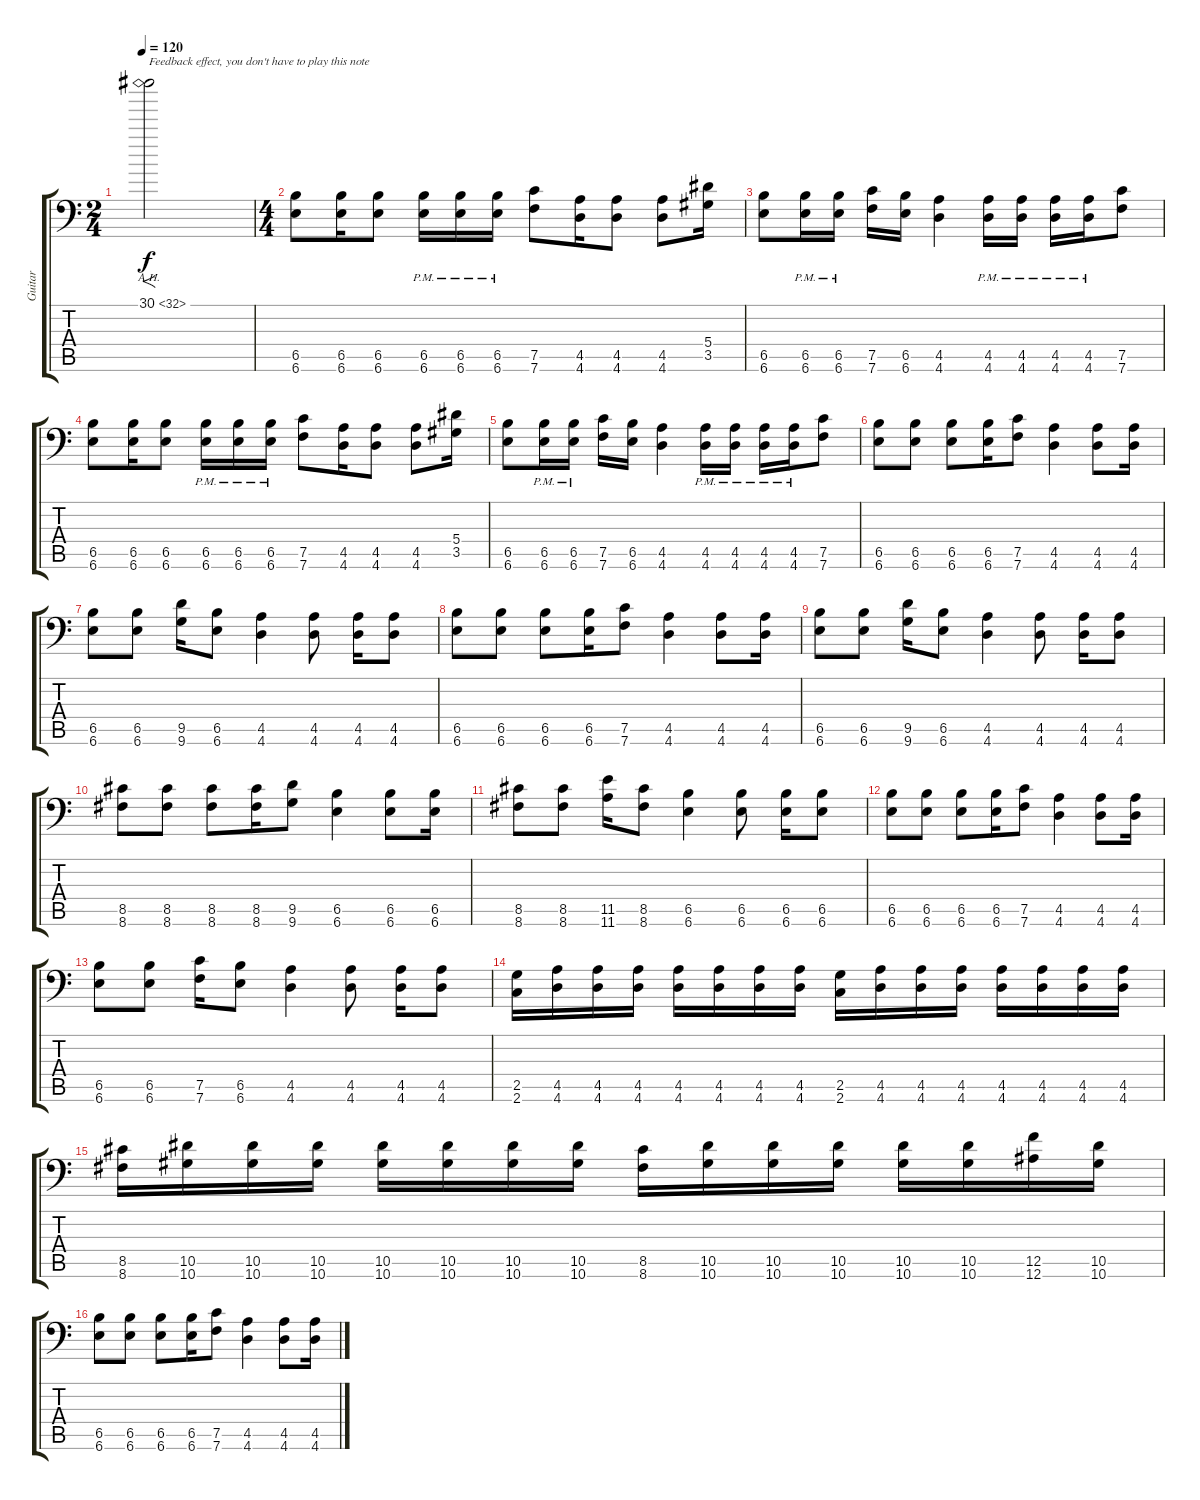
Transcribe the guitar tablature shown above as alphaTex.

\track ("Guitar" "Guitar") {instrument distortionguitar}
\staff {score tabs}
\tuning (C4 G3 Eb3 Bb2 F2 Bb1) {hide}
\ts (2 4)
\tempo 120
\clef f4
\ks c
30.1{ah 2}.2{f txt "Feedback effect, you don't have to play this note" dy f instrument distortionguitar} |
\ts (4 4)
(6.5 6.6).8 (6.5 6.6).16 (6.5 6.6).8 (6.5{pm} 6.6{pm}).16 (6.5{pm} 6.6{pm}).16 (6.5{pm} 6.6{pm}).16 (7.5 7.6).8 (4.5 4.6).16 (4.5 4.6).8 (4.5 4.6).8 (5.4 3.5).16 |
(6.5 6.6).8 (6.5{pm} 6.6{pm}).16 (6.5{pm} 6.6{pm}).16 (7.5 7.6).16 (6.5 6.6).16 (4.5 4.6).4 (4.5{pm} 4.6{pm}).16 (4.5{pm} 4.6{pm}).16 (4.5{pm} 4.6{pm}).16 (4.5{pm} 4.6{pm}).16 (7.5 7.6).8 |
(6.5 6.6).8 (6.5 6.6).16 (6.5 6.6).8 (6.5{pm} 6.6{pm}).16 (6.5{pm} 6.6{pm}).16 (6.5{pm} 6.6{pm}).16 (7.5 7.6).8 (4.5 4.6).16 (4.5 4.6).8 (4.5 4.6).8 (5.4 3.5).16 |
(6.5 6.6).8 (6.5{pm} 6.6{pm}).16 (6.5{pm} 6.6{pm}).16 (7.5 7.6).16 (6.5 6.6).16 (4.5 4.6).4 (4.5{pm} 4.6{pm}).16 (4.5{pm} 4.6{pm}).16 (4.5{pm} 4.6{pm}).16 (4.5{pm} 4.6{pm}).16 (7.5 7.6).8 |
(6.5 6.6).8 (6.5 6.6).8 (6.5 6.6).8 (6.5 6.6).16 (7.5 7.6).8 (4.5 4.6).4 (4.5 4.6).8 (4.5 4.6).16 |
(6.5 6.6).8 (6.5 6.6).8 (9.5 9.6).16 (6.5 6.6).8 (4.5 4.6).4 (4.5 4.6).8 (4.5 4.6).16 (4.5 4.6).8 |
(6.5 6.6).8 (6.5 6.6).8 (6.5 6.6).8 (6.5 6.6).16 (7.5 7.6).8 (4.5 4.6).4 (4.5 4.6).8 (4.5 4.6).16 |
(6.5 6.6).8 (6.5 6.6).8 (9.5 9.6).16 (6.5 6.6).8 (4.5 4.6).4 (4.5 4.6).8 (4.5 4.6).16 (4.5 4.6).8 |
(8.5 8.6).8 (8.5 8.6).8 (8.5 8.6).8 (8.5 8.6).16 (9.5 9.6).8 (6.5 6.6).4 (6.5 6.6).8 (6.5 6.6).16 |
(8.5 8.6).8 (8.5 8.6).8 (11.5 11.6).16 (8.5 8.6).8 (6.5 6.6).4 (6.5 6.6).8 (6.5 6.6).16 (6.5 6.6).8 |
(6.5 6.6).8 (6.5 6.6).8 (6.5 6.6).8 (6.5 6.6).16 (7.5 7.6).8 (4.5 4.6).4 (4.5 4.6).8 (4.5 4.6).16 |
(6.5 6.6).8 (6.5 6.6).8 (7.5 7.6).16 (6.5 6.6).8 (4.5 4.6).4 (4.5 4.6).8 (4.5 4.6).16 (4.5 4.6).8 |
(2.5 2.6).16 (4.5 4.6).16 (4.5 4.6).16 (4.5 4.6).16 (4.5 4.6).16 (4.5 4.6).16 (4.5 4.6).16 (4.5 4.6).16 (2.5 2.6).16 (4.5 4.6).16 (4.5 4.6).16 (4.5 4.6).16 (4.5 4.6).16 (4.5 4.6).16 (4.5 4.6).16 (4.5 4.6).16 |
(8.5 8.6).16 (10.5 10.6).16 (10.5 10.6).16 (10.5 10.6).16 (10.5 10.6).16 (10.5 10.6).16 (10.5 10.6).16 (10.5 10.6).16 (8.5 8.6).16 (10.5 10.6).16 (10.5 10.6).16 (10.5 10.6).16 (10.5 10.6).16 (10.5 10.6).16 (12.5 12.6).16 (10.5 10.6).16 |
(6.5 6.6).8 (6.5 6.6).8 (6.5 6.6).8 (6.5 6.6).16 (7.5 7.6).8 (4.5 4.6).4 (4.5 4.6).8 (4.5 4.6).16
